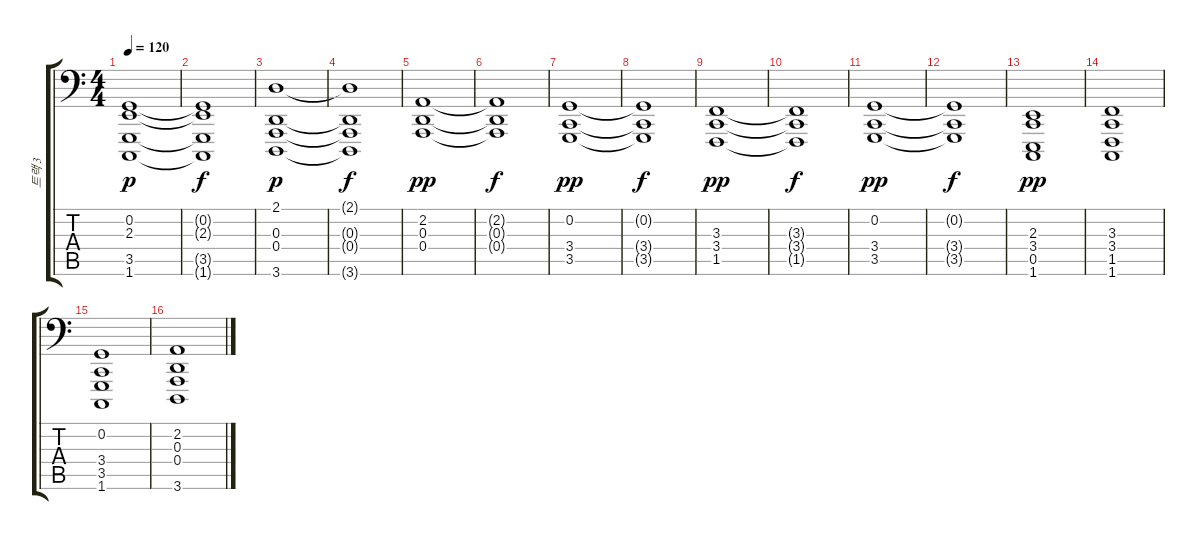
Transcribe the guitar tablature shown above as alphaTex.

\track ("트랙 3" "트랙 3") {instrument synthstrings1}
\staff {score tabs}
\tuning (C3 G2 D2 A1 E1 B0) {hide}
\ts (4 4)
\tempo 120
\clef f4
\ks c
(0.2 2.3 3.5 1.6).1{dy p} |
(0.2{t} 2.3{t} 3.5{t} 1.6{t}).1{dy f} |
(2.1 0.3 0.4 3.6).1{dy p} |
(2.1{t} 0.3{t} 0.4{t} 3.6{t}).1{dy f} |
(2.2 0.3 0.4).1{dy pp} |
(2.2{t} 0.3{t} 0.4{t}).1{dy f} |
(0.2 3.4 3.5).1{dy pp} |
(0.2{t} 3.4{t} 3.5{t}).1{dy f} |
(3.3 3.4 1.5).1{dy pp} |
(3.3{t} 3.4{t} 1.5{t}).1{dy f} |
(0.2 3.4 3.5).1{dy pp} |
(0.2{t} 3.4{t} 3.5{t}).1{dy f} |
(2.3 3.4 0.5 1.6).1{dy pp} |
(3.3 3.4 1.5 1.6).1 |
(0.2 3.4 3.5 1.6).1 |
(2.2 0.3 0.4 3.6).1
